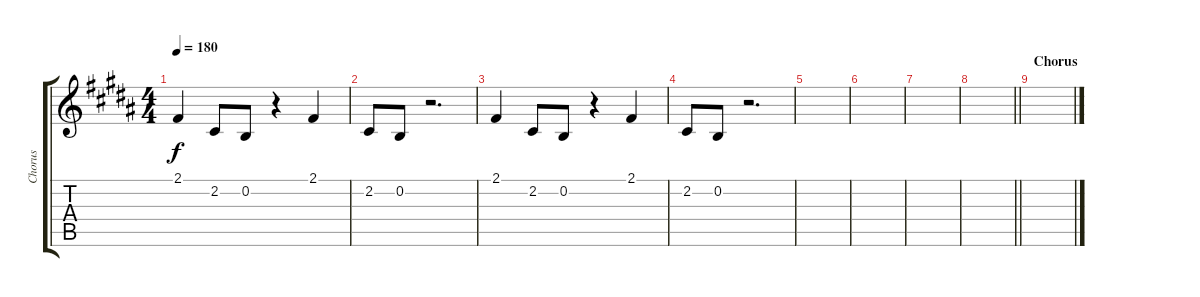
\track ("Chorus" "Chorus") {instrument flute}
\staff {score tabs}
\tuning (E4 B3 G3 D3 A2 E2) {hide}
\ts (4 4)
\tempo 180
\clef g2
\ks b
2.1.4{dy f} 2.2.8 0.2.8 r.4 2.1.4 |
2.2.8 0.2.8 r.2{d} |
2.1.4 2.2.8 0.2.8 r.4 2.1.4 |
2.2.8 0.2.8 r.2{d} |
|
|
|
\barLineRight lightlight
|
\section ("" "Chorus")
